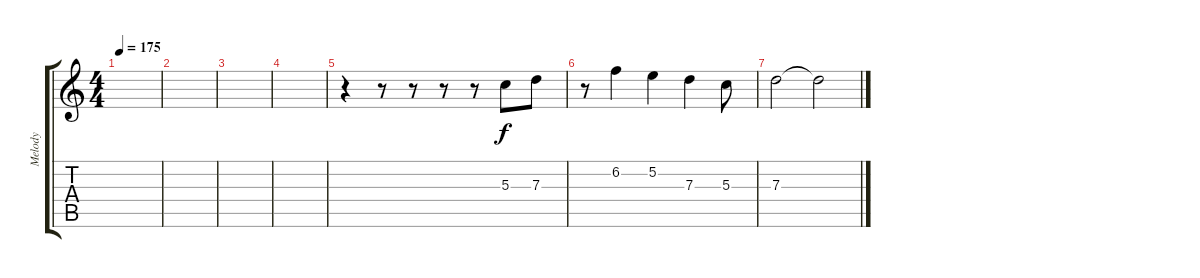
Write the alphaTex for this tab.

\track ("Melody" "Melody") {instrument distortionguitar}
\staff {score tabs}
\tuning (E4 B3 G3 D3 A2 D2) {hide}
\ts (4 4)
\tempo 175
\clef g2
\ks c
|
|
|
|
r.4{instrument electricguitarjazz} r.8 r.8 r.8 r.8 5.3.8 7.3.8 |
r.8 6.2.4 5.2.4 7.3.4 5.3.8 |
7.3.2 7.3{t}.2
